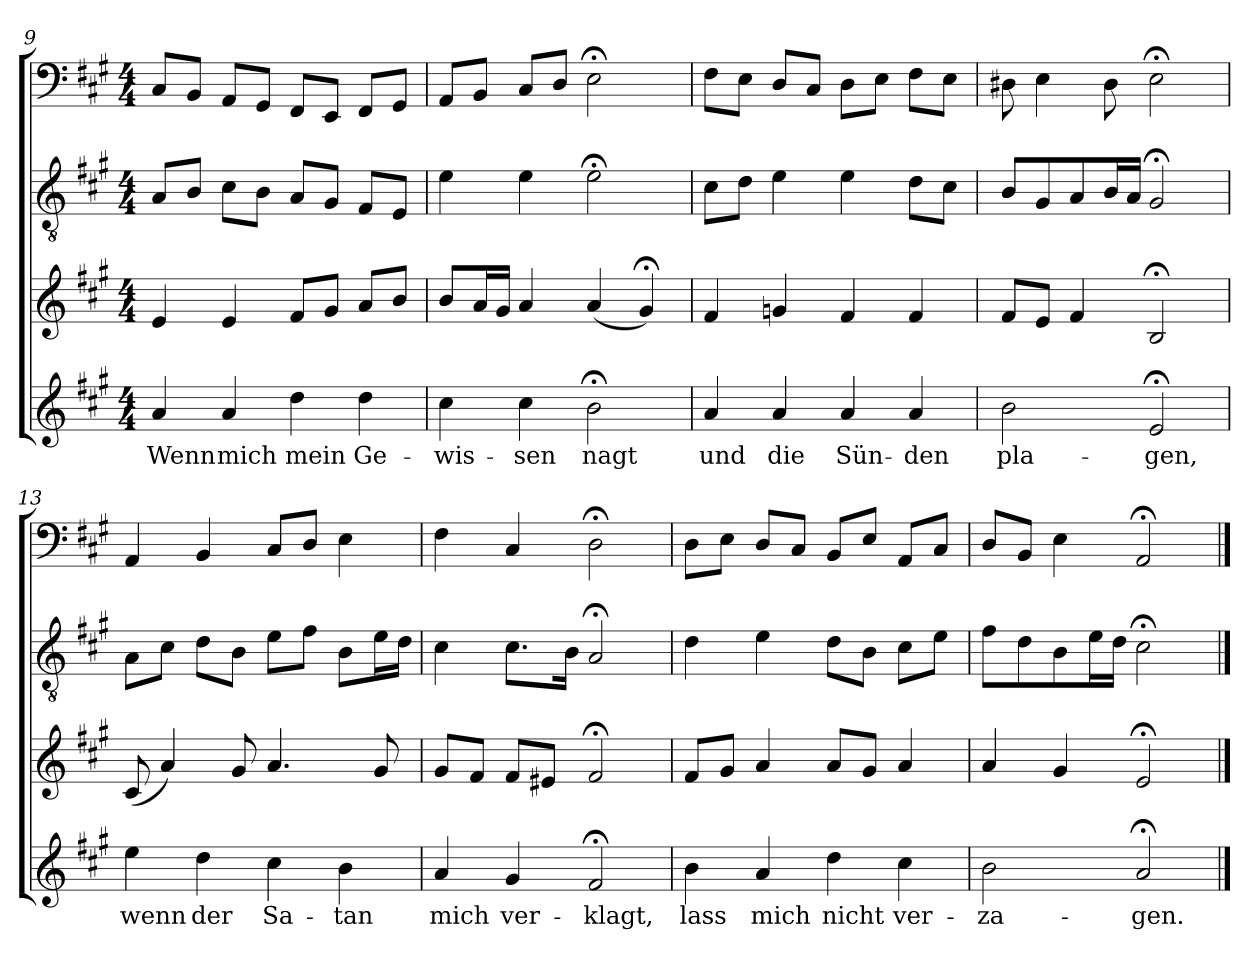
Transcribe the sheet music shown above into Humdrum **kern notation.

**kern	**text	**kern	**kern	**kern
*part4	*part4	*part3	*part2	*part1
*staff4	*staff4	*staff3	*staff2	*staff1
*clefG2	*	*clefG2	*clefGv2	*clefF4
*k[f#c#g#]	*	*k[f#c#g#]	*k[f#c#g#]	*k[f#c#g#]
*A:	*	*A:	*A:	*A:
*M4/4	*	*M4/4	*M4/4	*M4/4
=9	=9	=9	=9	=9
4a/	Wenn	4e/	8A/L	8C#/L
.	.	.	8B/J	8BB/J
4a/	mich	4e/	8c#\L	8AA/L
.	.	.	8B\J	8GG#/J
4dd\	mein	8f#/L	8A/L	8FF#/L
.	.	8g#/J	8G#/J	8EE/J
4dd\	Ge-	8a/L	8F#/L	8FF#/L
.	.	8b/J	8E/J	8GG#/J
=10	=10	=10	=10	=10
4cc#\	-wis-	8b/L	4e\	8AA/L
.	.	16a/L	.	8BB/J
.	.	16g#/JJ	.	.
4cc#\	-sen	4a/	4e\	8C#/L
.	.	.	.	8D/J
2b;<\	nagt	(4a/	2e;<\	2E;<\
.	.	4g#;</)	.	.
=11	=11	=11	=11	=11
4a/	und	4f#/	8c#\L	8F#\L
.	.	.	8d\J	8E\J
4a/	die	4gn/	4e\	8D/L
.	.	.	.	8C#/J
4a/	Sün-	4f#/	4e\	8D\L
.	.	.	.	8E\J
4a/	-den	4f#/	8d\L	8F#\L
.	.	.	8c#\J	8E\J
=12	=12	=12	=12	=12
2b\	pla-	8f#/L	8B/L	8D#X\
.	.	8e/J	8G#/	4E\
.	.	4f#/	8A/	.
.	.	.	16B/L	8D#\
.	.	.	16A/JJ	.
2e;</	-gen,	2B;</	2G#;</	2E;<\
=13	=13	=13	=13	=13
4ee\	wenn	(8c#/	8A\L	4AA/
.	.	4a/)	8c#\J	.
4dd\	der	.	8d\L	4BB/
.	.	8g#/	8B\J	.
4cc#\	Sa-	4.a/	8e\L	8C#/L
.	.	.	8f#\J	8D/J
4b\	-tan	.	8B\L	4E\
.	.	8g#/	16e\L	.
.	.	.	16d\JJ	.
=14	=14	=14	=14	=14
4a/	mich	8g#/L	4c#\	4F#\
.	.	8f#/J	.	.
4g#/	ver-	8f#/L	8.c#\L	4C#/
.	.	8e#X/J	.	.
.	.	.	16B\Jk	.
2f#;</	-klagt,	2f#;</	2A;</	2D;<\
=15	=15	=15	=15	=15
4b\	lass	8f#/L	4d\	8D\L
.	.	8g#/J	.	8E\J
4a/	mich	4a/	4e\	8D/L
.	.	.	.	8C#/J
4dd\	nicht	8a/L	8d\L	8BB/L
.	.	8g#/J	8B\J	8E/J
4cc#\	ver-	4a/	8c#\L	8AA/L
.	.	.	8e\J	8C#/J
=16	=16	=16	=16	=16
2b\	-za-	4a/	8f#\L	8D/L
.	.	.	8d\	8BB/J
.	.	4g#/	8B\	4E\
.	.	.	16e\L	.
.	.	.	16d\JJ	.
2a;</	-gen.	2e;</	2c#;<\	2AA;</
==	==	==	==	==
*-	*-	*-	*-	*-
